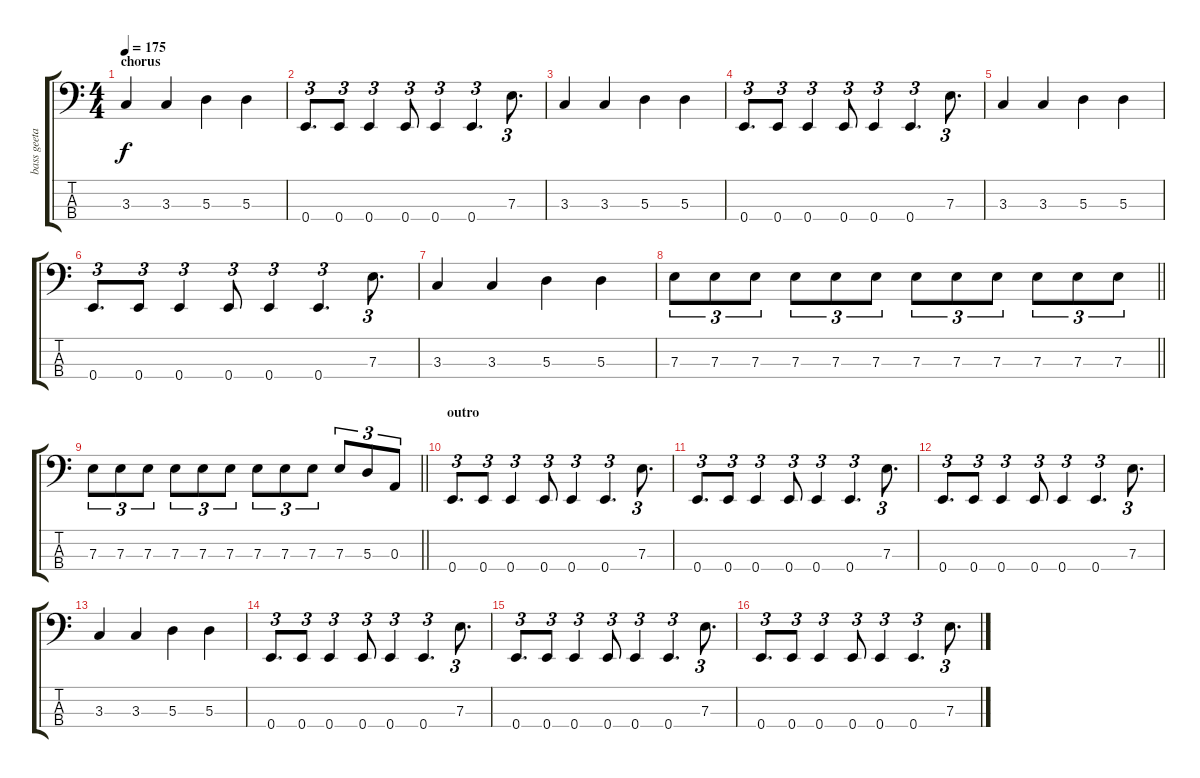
\track ("bass geetar" "bass geeta") {instrument electricbasspick}
\staff {score tabs}
\tuning (G2 D2 A1 E1) {hide}
\ts (4 4)
\section ("" "chorus")
\tempo 175
\clef f4
\ks c
3.3.4{dy f} 3.3.4 5.3.4 5.3.4 |
0.4.8{d tu (3 2)} 0.4.8{tu (3 2)} 0.4.4{tu (3 2)} 0.4.8{tu (3 2)} 0.4.4{tu (3 2)} 0.4.4{d tu (3 2)} 7.3.8{d tu (3 2)} |
3.3.4 3.3.4 5.3.4 5.3.4 |
0.4.8{d tu (3 2)} 0.4.8{tu (3 2)} 0.4.4{tu (3 2)} 0.4.8{tu (3 2)} 0.4.4{tu (3 2)} 0.4.4{d tu (3 2)} 7.3.8{d tu (3 2)} |
3.3.4 3.3.4 5.3.4 5.3.4 |
0.4.8{d tu (3 2)} 0.4.8{tu (3 2)} 0.4.4{tu (3 2)} 0.4.8{tu (3 2)} 0.4.4{tu (3 2)} 0.4.4{d tu (3 2)} 7.3.8{d tu (3 2)} |
3.3.4 3.3.4 5.3.4 5.3.4 |
\barLineRight lightlight
7.3.8{tu (3 2)} 7.3.8{tu (3 2)} 7.3.8{tu (3 2)} 7.3.8{tu (3 2)} 7.3.8{tu (3 2)} 7.3.8{tu (3 2)} 7.3.8{tu (3 2)} 7.3.8{tu (3 2)} 7.3.8{tu (3 2)} 7.3.8{tu (3 2)} 7.3.8{tu (3 2)} 7.3.8{tu (3 2)} |
\barLineRight lightlight
7.3.8{tu (3 2)} 7.3.8{tu (3 2)} 7.3.8{tu (3 2)} 7.3.8{tu (3 2)} 7.3.8{tu (3 2)} 7.3.8{tu (3 2)} 7.3.8{tu (3 2)} 7.3.8{tu (3 2)} 7.3.8{tu (3 2)} 7.3.8{tu (3 2)} 5.3.8{tu (3 2)} 0.3.8{tu (3 2)} |
\section ("" "outro")
0.4.8{d tu (3 2)} 0.4.8{tu (3 2)} 0.4.4{tu (3 2)} 0.4.8{tu (3 2)} 0.4.4{tu (3 2)} 0.4.4{d tu (3 2)} 7.3.8{d tu (3 2)} |
0.4.8{d tu (3 2)} 0.4.8{tu (3 2)} 0.4.4{tu (3 2)} 0.4.8{tu (3 2)} 0.4.4{tu (3 2)} 0.4.4{d tu (3 2)} 7.3.8{d tu (3 2)} |
0.4.8{d tu (3 2)} 0.4.8{tu (3 2)} 0.4.4{tu (3 2)} 0.4.8{tu (3 2)} 0.4.4{tu (3 2)} 0.4.4{d tu (3 2)} 7.3.8{d tu (3 2)} |
3.3.4 3.3.4 5.3.4 5.3.4 |
0.4.8{d tu (3 2)} 0.4.8{tu (3 2)} 0.4.4{tu (3 2)} 0.4.8{tu (3 2)} 0.4.4{tu (3 2)} 0.4.4{d tu (3 2)} 7.3.8{d tu (3 2)} |
0.4.8{d tu (3 2)} 0.4.8{tu (3 2)} 0.4.4{tu (3 2)} 0.4.8{tu (3 2)} 0.4.4{tu (3 2)} 0.4.4{d tu (3 2)} 7.3.8{d tu (3 2)} |
0.4.8{d tu (3 2)} 0.4.8{tu (3 2)} 0.4.4{tu (3 2)} 0.4.8{tu (3 2)} 0.4.4{tu (3 2)} 0.4.4{d tu (3 2)} 7.3.8{d tu (3 2)}
